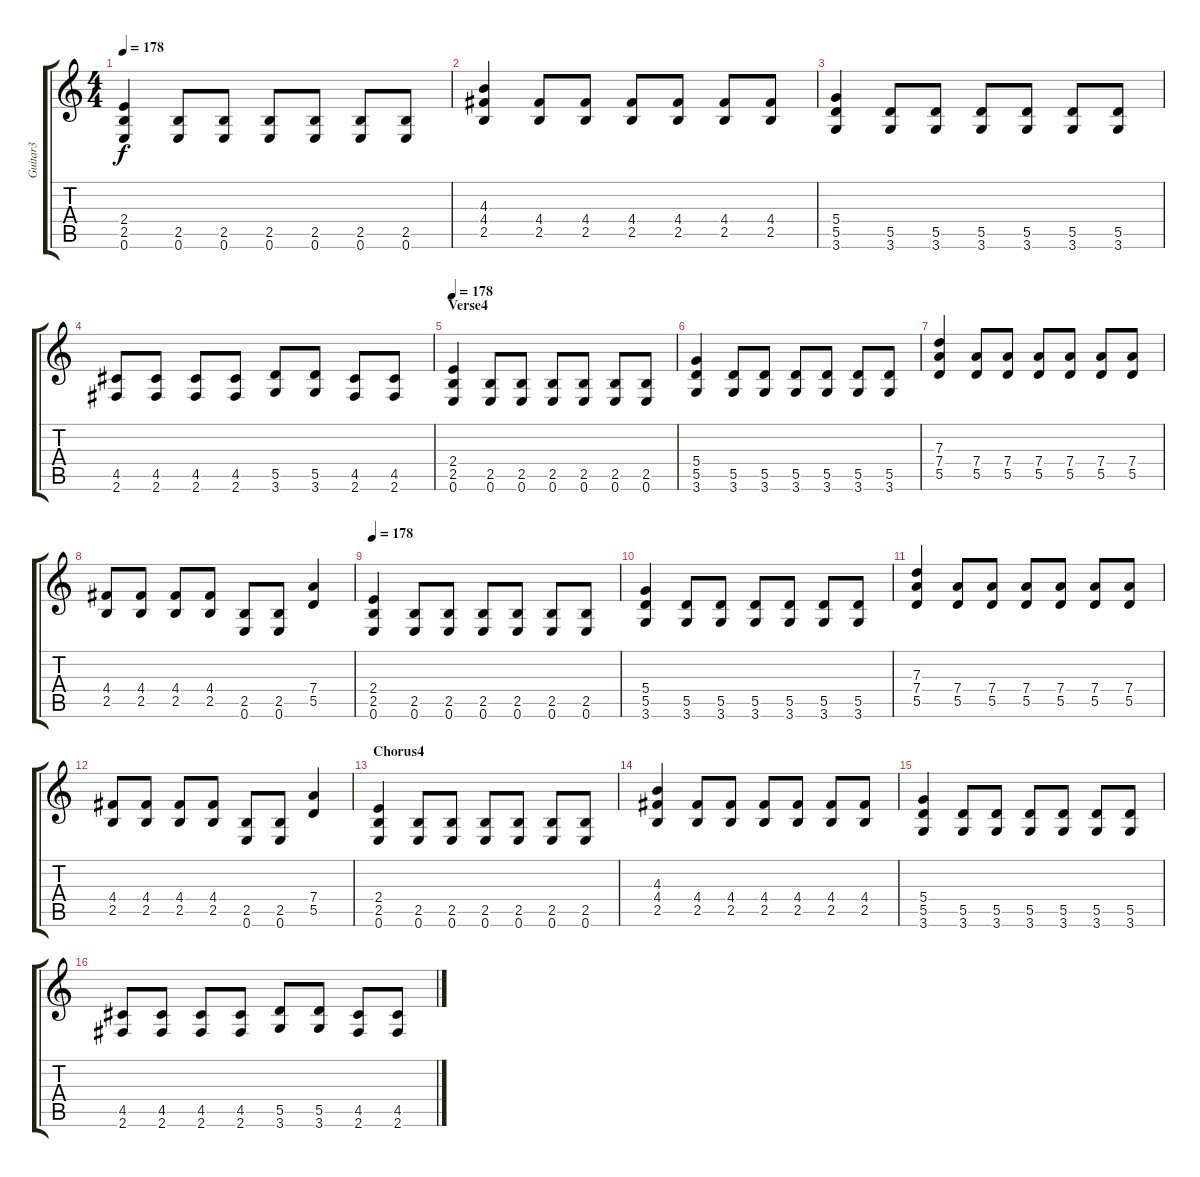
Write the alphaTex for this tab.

\track ("Guitar3" "Guitar3") {instrument distortionguitar}
\staff {score tabs}
\tuning (E4 B3 G3 D3 A2 E2) {hide}
\ts (4 4)
\tempo 178
\clef g2
\ks c
(2.4 2.5 0.6).4{dy f} (2.5 0.6).8 (2.5 0.6).8 (2.5 0.6).8 (2.5 0.6).8 (2.5 0.6).8 (2.5 0.6).8 |
(4.3 4.4 2.5).4 (4.4 2.5).8 (4.4 2.5).8 (4.4 2.5).8 (4.4 2.5).8 (4.4 2.5).8 (4.4 2.5).8 |
(5.4 5.5 3.6).4 (5.5 3.6).8 (5.5 3.6).8 (5.5 3.6).8 (5.5 3.6).8 (5.5 3.6).8 (5.5 3.6).8 |
(4.5 2.6).8 (4.5 2.6).8 (4.5 2.6).8 (4.5 2.6).8 (5.5 3.6).8 (5.5 3.6).8 (4.5 2.6).8 (4.5 2.6).8 |
\section ("" "Verse4")
\tempo 178
(2.4 2.5 0.6).4 (2.5 0.6).8 (2.5 0.6).8 (2.5 0.6).8 (2.5 0.6).8 (2.5 0.6).8 (2.5 0.6).8 |
(5.4 5.5 3.6).4 (5.5 3.6).8 (5.5 3.6).8 (5.5 3.6).8 (5.5 3.6).8 (5.5 3.6).8 (5.5 3.6).8 |
(7.3 7.4 5.5).4 (7.4 5.5).8 (7.4 5.5).8 (7.4 5.5).8 (7.4 5.5).8 (7.4 5.5).8 (7.4 5.5).8 |
(4.4 2.5).8 (4.4 2.5).8 (4.4 2.5).8 (4.4 2.5).8 (2.5 0.6).8 (2.5 0.6).8 (7.4 5.5).4 |
\tempo 178
(2.4 2.5 0.6).4 (2.5 0.6).8 (2.5 0.6).8 (2.5 0.6).8 (2.5 0.6).8 (2.5 0.6).8 (2.5 0.6).8 |
(5.4 5.5 3.6).4 (5.5 3.6).8 (5.5 3.6).8 (5.5 3.6).8 (5.5 3.6).8 (5.5 3.6).8 (5.5 3.6).8 |
(7.3 7.4 5.5).4 (7.4 5.5).8 (7.4 5.5).8 (7.4 5.5).8 (7.4 5.5).8 (7.4 5.5).8 (7.4 5.5).8 |
(4.4 2.5).8 (4.4 2.5).8 (4.4 2.5).8 (4.4 2.5).8 (2.5 0.6).8 (2.5 0.6).8 (7.4 5.5).4 |
\section ("" "Chorus4")
(2.4 2.5 0.6).4 (2.5 0.6).8 (2.5 0.6).8 (2.5 0.6).8 (2.5 0.6).8 (2.5 0.6).8 (2.5 0.6).8 |
(4.3 4.4 2.5).4 (4.4 2.5).8 (4.4 2.5).8 (4.4 2.5).8 (4.4 2.5).8 (4.4 2.5).8 (4.4 2.5).8 |
(5.4 5.5 3.6).4 (5.5 3.6).8 (5.5 3.6).8 (5.5 3.6).8 (5.5 3.6).8 (5.5 3.6).8 (5.5 3.6).8 |
(4.5 2.6).8 (4.5 2.6).8 (4.5 2.6).8 (4.5 2.6).8 (5.5 3.6).8 (5.5 3.6).8 (4.5 2.6).8 (4.5 2.6).8
